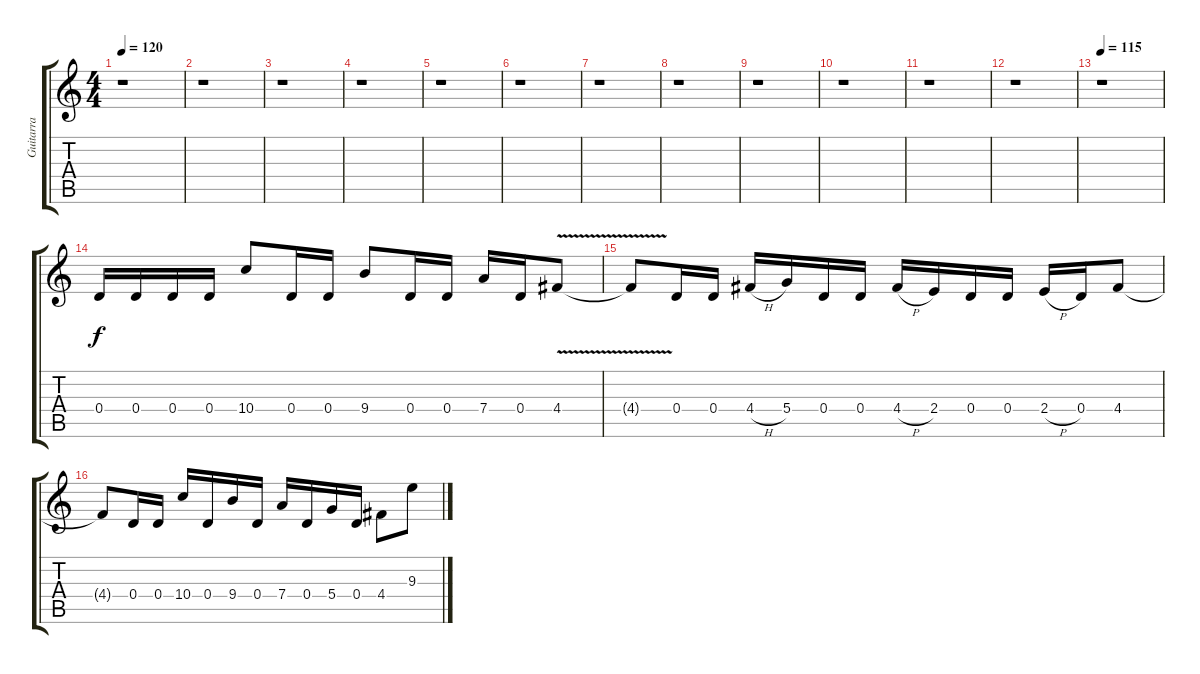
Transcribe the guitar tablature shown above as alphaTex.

\track ("Guitarra" "Guitarra") {instrument overdrivenguitar}
\staff {score tabs}
\tuning (E4 B3 G3 D3 A2 E2) {hide}
\ts (4 4)
\tempo 120
\clef g2
\ks c
r.1{dy f} |
r.1 |
r.1 |
r.1 |
r.1 |
r.1 |
r.1 |
r.1 |
r.1 |
r.1 |
r.1 |
r.1 |
\tempo 115
r.1 |
0.4.16 0.4.16 0.4.16 0.4.16 10.4.8 0.4.16 0.4.16 9.4.8 0.4.16 0.4.16 7.4.16 0.4.16 4.4{v}.8 |
4.4{t}.8 0.4.16 0.4.16 4.4{h}.16 5.4.16 0.4.16 0.4.16 4.4{h}.16 2.4.16 0.4.16 0.4.16 2.4{h}.16 0.4.16 4.4.8 |
4.4{t}.8 0.4.16 0.4.16 10.4.16 0.4.16 9.4.16 0.4.16 7.4.16 0.4.16 5.4.16 0.4.16 4.4.8 9.3.8
